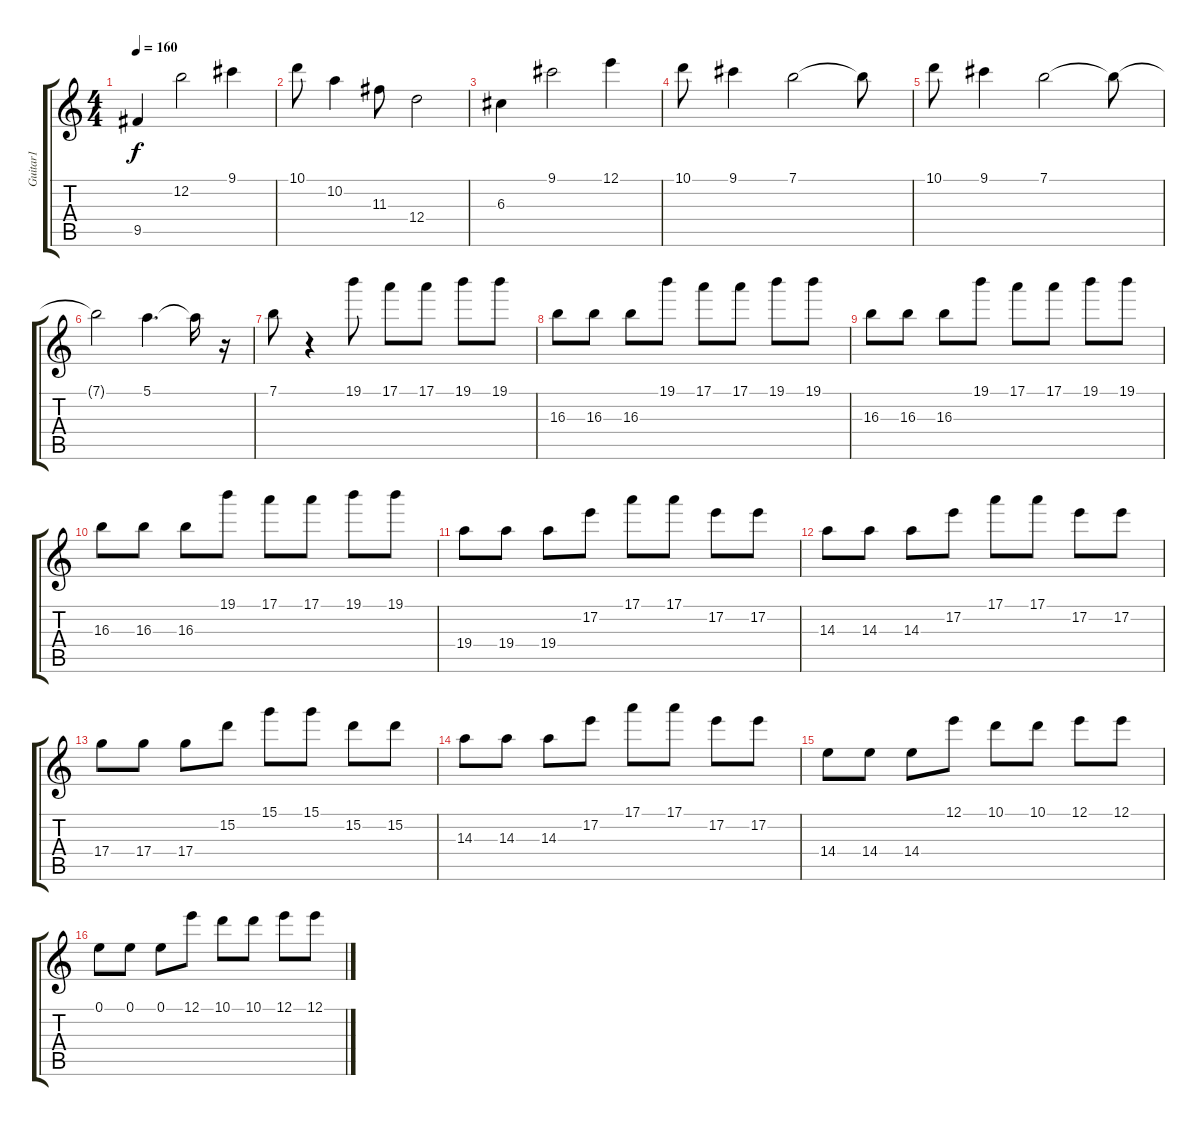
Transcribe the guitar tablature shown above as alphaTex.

\track ("Guitar1 " "Guitar1 ") {instrument overdrivenguitar}
\staff {score tabs}
\tuning (E4 B3 G3 D3 A2 E2) {hide}
\ts (4 4)
\tempo 160
\clef g2
\ks c
9.5.4{dy f} 12.2.2 9.1.4 |
10.1.8 10.2.4 11.3.8 12.4.2 |
6.3.4 9.1.2 12.1.4 |
10.1.8 9.1.4 7.1.2 7.1{t}.8 |
10.1.8 9.1.4 7.1.2 7.1{t}.8 |
7.1{t}.2 5.1.4{d} 5.1{t}.16 r.16 |
7.1.8 r.4 19.1.8 17.1.8 17.1.8 19.1.8 19.1.8 |
16.3.8 16.3.8 16.3.8 19.1.8 17.1.8 17.1.8 19.1.8 19.1.8 |
16.3.8 16.3.8 16.3.8 19.1.8 17.1.8 17.1.8 19.1.8 19.1.8 |
16.3.8 16.3.8 16.3.8 19.1.8 17.1.8 17.1.8 19.1.8 19.1.8 |
19.4.8 19.4.8 19.4.8 17.2.8 17.1.8 17.1.8 17.2.8 17.2.8 |
14.3.8 14.3.8 14.3.8 17.2.8 17.1.8 17.1.8 17.2.8 17.2.8 |
17.4.8 17.4.8 17.4.8 15.2.8 15.1.8 15.1.8 15.2.8 15.2.8 |
14.3.8 14.3.8 14.3.8 17.2.8 17.1.8 17.1.8 17.2.8 17.2.8 |
14.4.8 14.4.8 14.4.8 12.1.8 10.1.8 10.1.8 12.1.8 12.1.8 |
0.1.8 0.1.8 0.1.8 12.1.8 10.1.8 10.1.8 12.1.8 12.1.8
